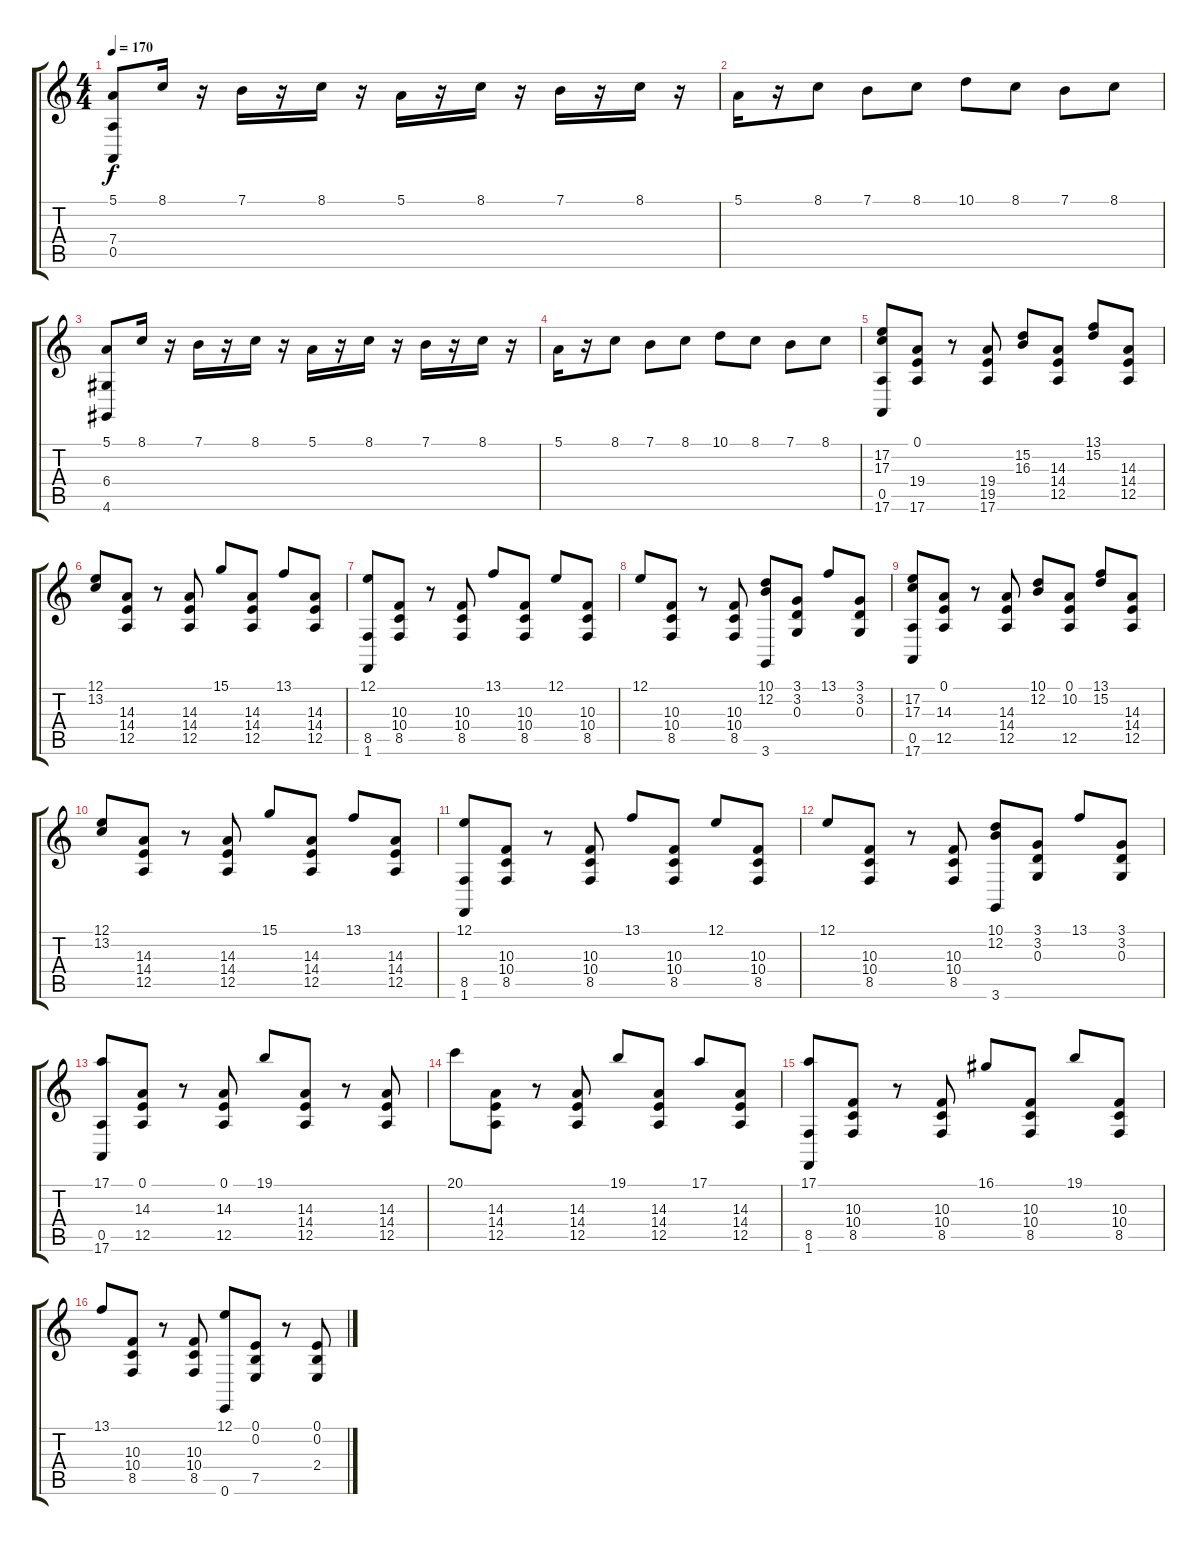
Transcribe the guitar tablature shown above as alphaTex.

\track "" {instrument stringensemble1}
\staff {score tabs}
\tuning (E4 B3 G3 D3 A2 E2) {hide}
\ts (4 4)
\tempo 170
\clef g2
\ks c
(5.1 7.4 0.5).8{dy f} 8.1.16 r.16 7.1.16 r.16 8.1.16 r.16 5.1.16 r.16 8.1.16 r.16 7.1.16 r.16 8.1.16 r.16 |
5.1.16 r.16 8.1.8 7.1.8 8.1.8 10.1.8 8.1.8 7.1.8 8.1.8 |
(5.1 6.4 4.6).8 8.1.16 r.16 7.1.16 r.16 8.1.16 r.16 5.1.16 r.16 8.1.16 r.16 7.1.16 r.16 8.1.16 r.16 |
5.1.16 r.16 8.1.8 7.1.8 8.1.8 10.1.8 8.1.8 7.1.8 8.1.8 |
(17.2 17.3 0.5 17.6).8 (0.1 19.4 17.6).8 r.8 (19.4 19.5 17.6).8 (15.2 16.3).8 (14.3 14.4 12.5).8 (13.1 15.2).8 (14.3 14.4 12.5).8 |
(12.1 13.2).8 (14.3 14.4 12.5).8 r.8 (14.3 14.4 12.5).8 15.1.8 (14.3 14.4 12.5).8 13.1.8 (14.3 14.4 12.5).8 |
(12.1 8.5 1.6).8 (10.3 10.4 8.5).8 r.8 (10.3 10.4 8.5).8 13.1.8 (10.3 10.4 8.5).8 12.1.8 (10.3 10.4 8.5).8 |
12.1.8 (10.3 10.4 8.5).8 r.8 (10.3 10.4 8.5).8 (10.1 12.2 3.6).8 (3.1 3.2 0.3).8 13.1.8 (3.1 3.2 0.3).8 |
(17.2 17.3 0.5 17.6).8 (0.1 14.3 12.5).8 r.8 (14.3 14.4 12.5).8 (10.1 12.2).8 (0.1 10.2 12.5).8 (13.1 15.2).8 (14.3 14.4 12.5).8 |
(12.1 13.2).8 (14.3 14.4 12.5).8 r.8 (14.3 14.4 12.5).8 15.1.8 (14.3 14.4 12.5).8 13.1.8 (14.3 14.4 12.5).8 |
(12.1 8.5 1.6).8 (10.3 10.4 8.5).8 r.8 (10.3 10.4 8.5).8 13.1.8 (10.3 10.4 8.5).8 12.1.8 (10.3 10.4 8.5).8 |
12.1.8 (10.3 10.4 8.5).8 r.8 (10.3 10.4 8.5).8 (10.1 12.2 3.6).8 (3.1 3.2 0.3).8 13.1.8 (3.1 3.2 0.3).8 |
(17.1 0.5 17.6).8 (0.1 14.3 12.5).8 r.8 (0.1 14.3 12.5).8 19.1.8 (14.3 14.4 12.5).8 r.8 (14.3 14.4 12.5).8 |
20.1.8 (14.3 14.4 12.5).8 r.8 (14.3 14.4 12.5).8 19.1.8 (14.3 14.4 12.5).8 17.1.8 (14.3 14.4 12.5).8 |
(17.1 8.5 1.6).8 (10.3 10.4 8.5).8 r.8 (10.3 10.4 8.5).8 16.1.8 (10.3 10.4 8.5).8 19.1.8 (10.3 10.4 8.5).8 |
13.1.8 (10.3 10.4 8.5).8 r.8 (10.3 10.4 8.5).8 (12.1 0.6).8 (0.1 0.2 7.5).8 r.8 (0.1 0.2 2.4).8
